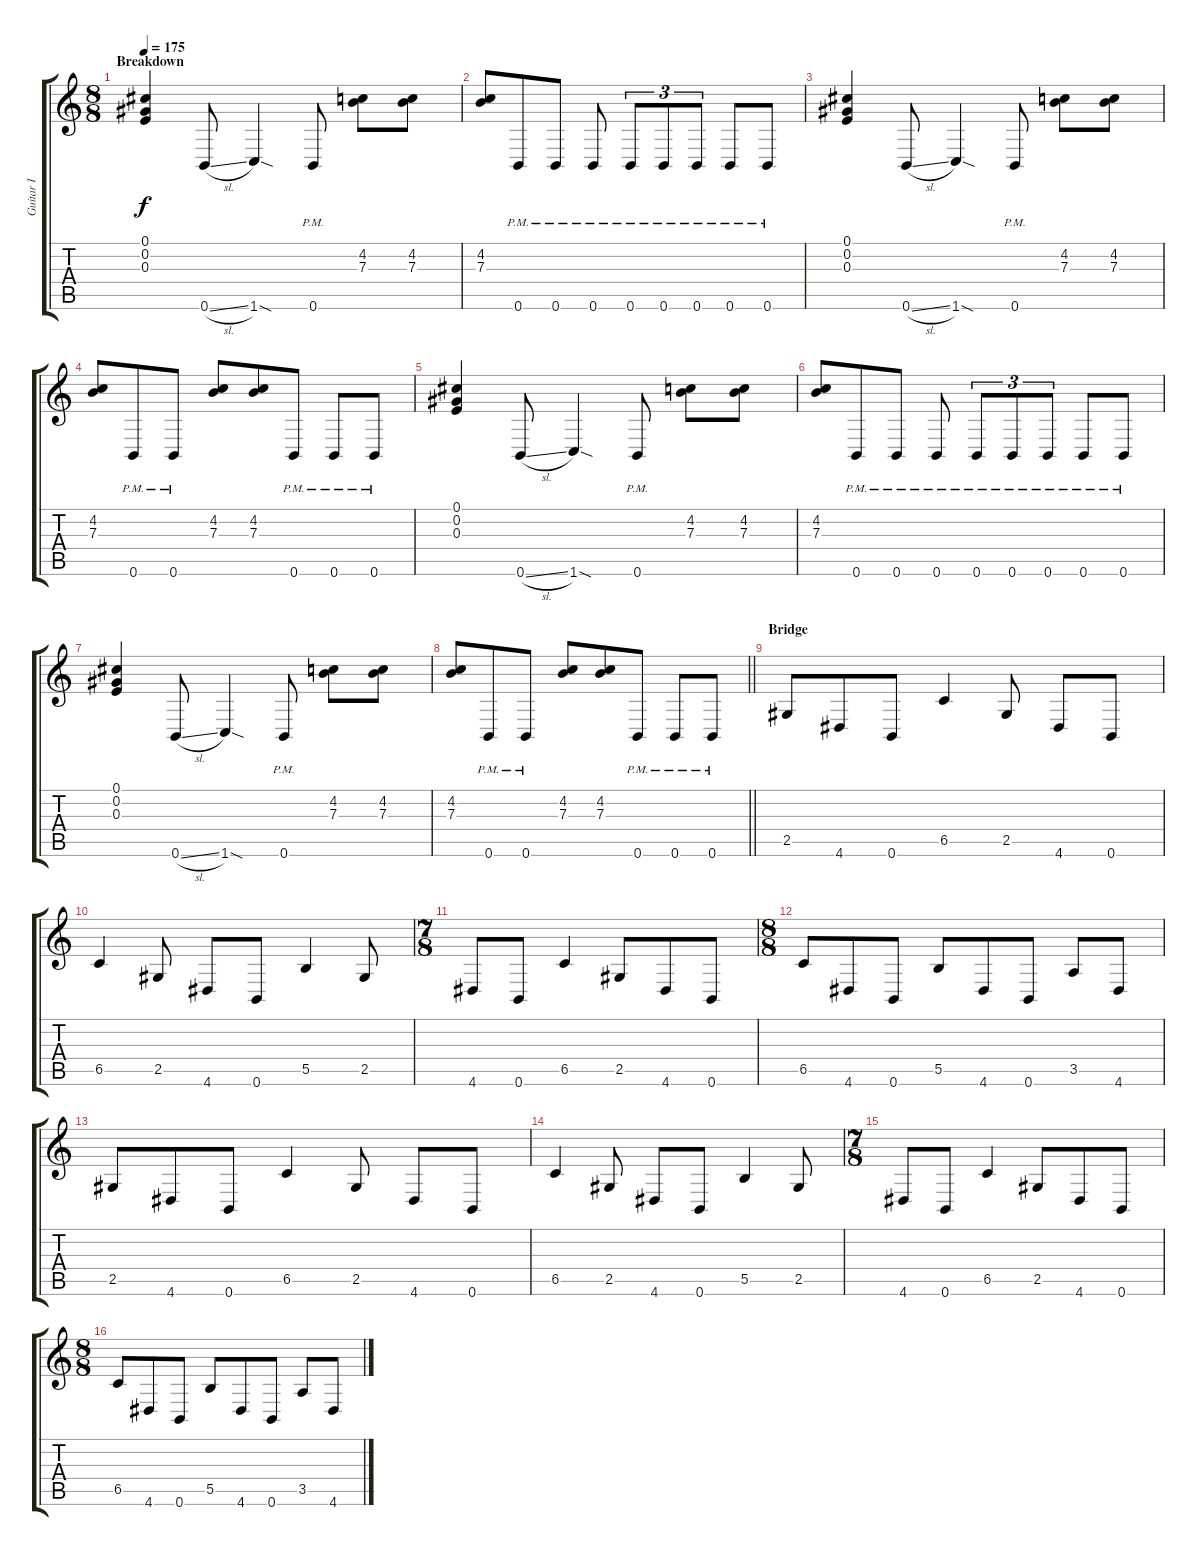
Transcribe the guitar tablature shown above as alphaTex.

\track ("Guitar I" "Guitar I") {instrument distortionguitar}
\staff {score tabs}
\tuning (Db4 Ab3 E3 B2 Gb2 B1) {hide}
\ts (8 8)
\section ("" "Breakdown")
\tempo 175
\clef g2
\ks c
(0.1 0.2 0.3).4{dy f} 0.6{sl}.8 1.6{sod}.4 0.6{pm}.8 (4.2 7.3).8 (4.2 7.3).8 |
(4.2 7.3).8 0.6{pm}.8 0.6{pm}.8 0.6{pm}.8 0.6{pm}.8{tu (3 2)} 0.6{pm}.8{tu (3 2)} 0.6{pm}.8{tu (3 2)} 0.6{pm}.8 0.6{pm}.8 |
(0.1 0.2 0.3).4 0.6{sl}.8 1.6{sod}.4 0.6{pm}.8 (4.2 7.3).8 (4.2 7.3).8 |
(4.2 7.3).8 0.6{pm}.8 0.6{pm}.8 (4.2 7.3).8 (4.2 7.3).8 0.6{pm}.8 0.6{pm}.8 0.6{pm}.8 |
(0.1 0.2 0.3).4 0.6{sl}.8 1.6{sod}.4 0.6{pm}.8 (4.2 7.3).8 (4.2 7.3).8 |
(4.2 7.3).8 0.6{pm}.8 0.6{pm}.8 0.6{pm}.8 0.6{pm}.8{tu (3 2)} 0.6{pm}.8{tu (3 2)} 0.6{pm}.8{tu (3 2)} 0.6{pm}.8 0.6{pm}.8 |
(0.1 0.2 0.3).4 0.6{sl}.8 1.6{sod}.4 0.6{pm}.8 (4.2 7.3).8 (4.2 7.3).8 |
\barLineRight lightlight
(4.2 7.3).8 0.6{pm}.8 0.6{pm}.8 (4.2 7.3).8 (4.2 7.3).8 0.6{pm}.8 0.6{pm}.8 0.6{pm}.8 |
\section ("" "Bridge")
2.5.8 4.6.8 0.6.8 6.5.4 2.5.8 4.6.8 0.6.8 |
6.5.4 2.5.8 4.6.8 0.6.8 5.5.4 2.5.8 |
\ts (7 8)
4.6.8 0.6.8 6.5.4 2.5.8 4.6.8 0.6.8 |
\ts (8 8)
6.5.8 4.6.8 0.6.8 5.5.8 4.6.8 0.6.8 3.5.8 4.6.8 |
2.5.8 4.6.8 0.6.8 6.5.4 2.5.8 4.6.8 0.6.8 |
6.5.4 2.5.8 4.6.8 0.6.8 5.5.4 2.5.8 |
\ts (7 8)
4.6.8 0.6.8 6.5.4 2.5.8 4.6.8 0.6.8 |
\ts (8 8)
6.5.8 4.6.8 0.6.8 5.5.8 4.6.8 0.6.8 3.5.8 4.6.8
